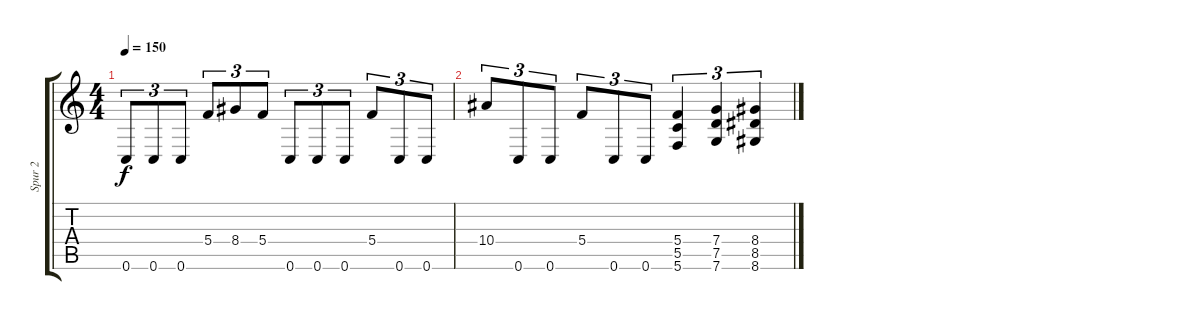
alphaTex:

\track ("Spur 2" "Spur 2") {instrument distortionguitar}
\staff {score tabs}
\tuning (D4 A3 F3 C3 G2 C2) {hide}
\ts (4 4)
\tempo 150
\clef g2
\ks c
0.6.8{tu (3 2) dy f} 0.6.8{tu (3 2)} 0.6.8{tu (3 2)} 5.4.8{tu (3 2)} 8.4.8{tu (3 2)} 5.4.8{tu (3 2)} 0.6.8{tu (3 2)} 0.6.8{tu (3 2)} 0.6.8{tu (3 2)} 5.4.8{tu (3 2)} 0.6.8{tu (3 2)} 0.6.8{tu (3 2)} |
10.4.8{tu (3 2)} 0.6.8{tu (3 2)} 0.6.8{tu (3 2)} 5.4.8{tu (3 2)} 0.6.8{tu (3 2)} 0.6.8{tu (3 2)} (5.4 5.5 5.6).4{tu (3 2)} (7.4 7.5 7.6).4{tu (3 2)} (8.4 8.5 8.6).4{tu (3 2)}
